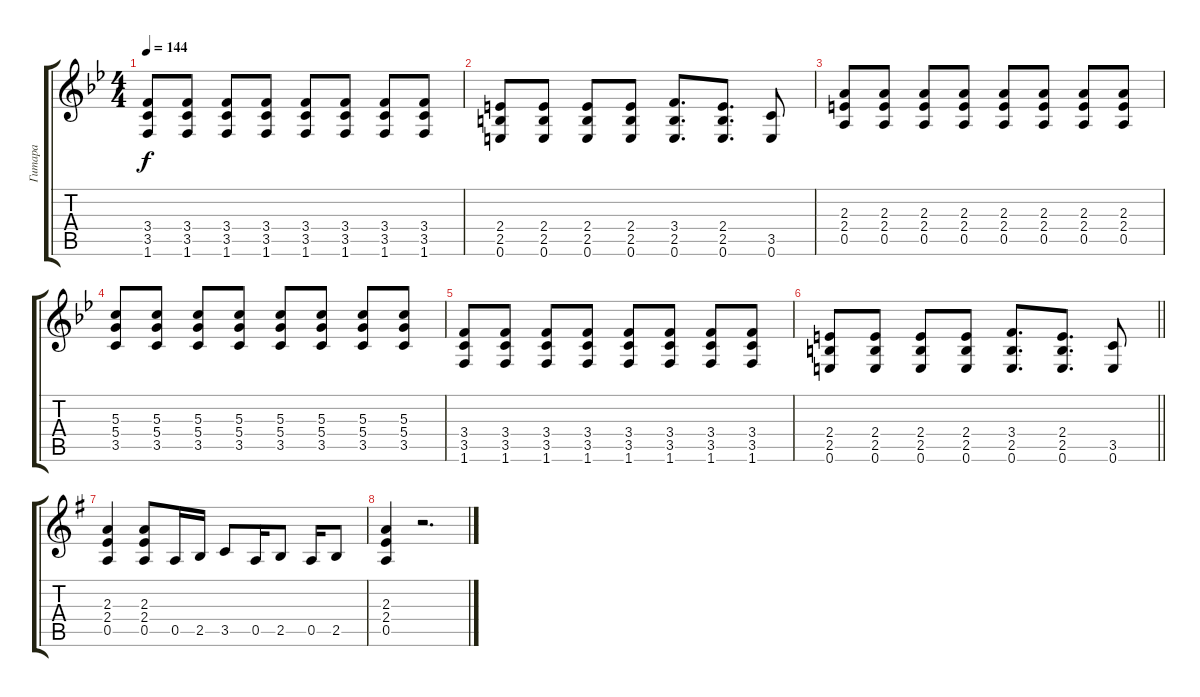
\track ("Гитара" "Гитара") {instrument distortionguitar}
\staff {score tabs}
\tuning (E4 B3 G3 D3 A2 E2) {hide}
\ts (4 4)
\tempo 144
\clef g2
\ks gminor
(3.4 3.5 1.6).8{dy f} (3.4 3.5 1.6).8 (3.4 3.5 1.6).8 (3.4 3.5 1.6).8 (3.4 3.5 1.6).8 (3.4 3.5 1.6).8 (3.4 3.5 1.6).8 (3.4 3.5 1.6).8 |
(2.4 2.5 0.6).8 (2.4 2.5 0.6).8 (2.4 2.5 0.6).8 (2.4 2.5 0.6).8 (3.4 2.5 0.6).8{d} (2.4 2.5 0.6).8{d} (3.5 0.6).8 |
(2.3 2.4 0.5).8 (2.3 2.4 0.5).8 (2.3 2.4 0.5).8 (2.3 2.4 0.5).8 (2.3 2.4 0.5).8 (2.3 2.4 0.5).8 (2.3 2.4 0.5).8 (2.3 2.4 0.5).8 |
(5.3 5.4 3.5).8 (5.3 5.4 3.5).8 (5.3 5.4 3.5).8 (5.3 5.4 3.5).8 (5.3 5.4 3.5).8 (5.3 5.4 3.5).8 (5.3 5.4 3.5).8 (5.3 5.4 3.5).8 |
(3.4 3.5 1.6).8 (3.4 3.5 1.6).8 (3.4 3.5 1.6).8 (3.4 3.5 1.6).8 (3.4 3.5 1.6).8 (3.4 3.5 1.6).8 (3.4 3.5 1.6).8 (3.4 3.5 1.6).8 |
\barLineRight lightlight
(2.4 2.5 0.6).8 (2.4 2.5 0.6).8 (2.4 2.5 0.6).8 (2.4 2.5 0.6).8 (3.4 2.5 0.6).8{d} (2.4 2.5 0.6).8{d} (3.5 0.6).8 |
\section ("" "")
\ks eminor
(2.3 2.4 0.5).4 (2.3 2.4 0.5).8 0.5.16 2.5.16 3.5.8 0.5.16 2.5.8 0.5.16 2.5.8 |
(2.3 2.4 0.5).4 r.2{d}
